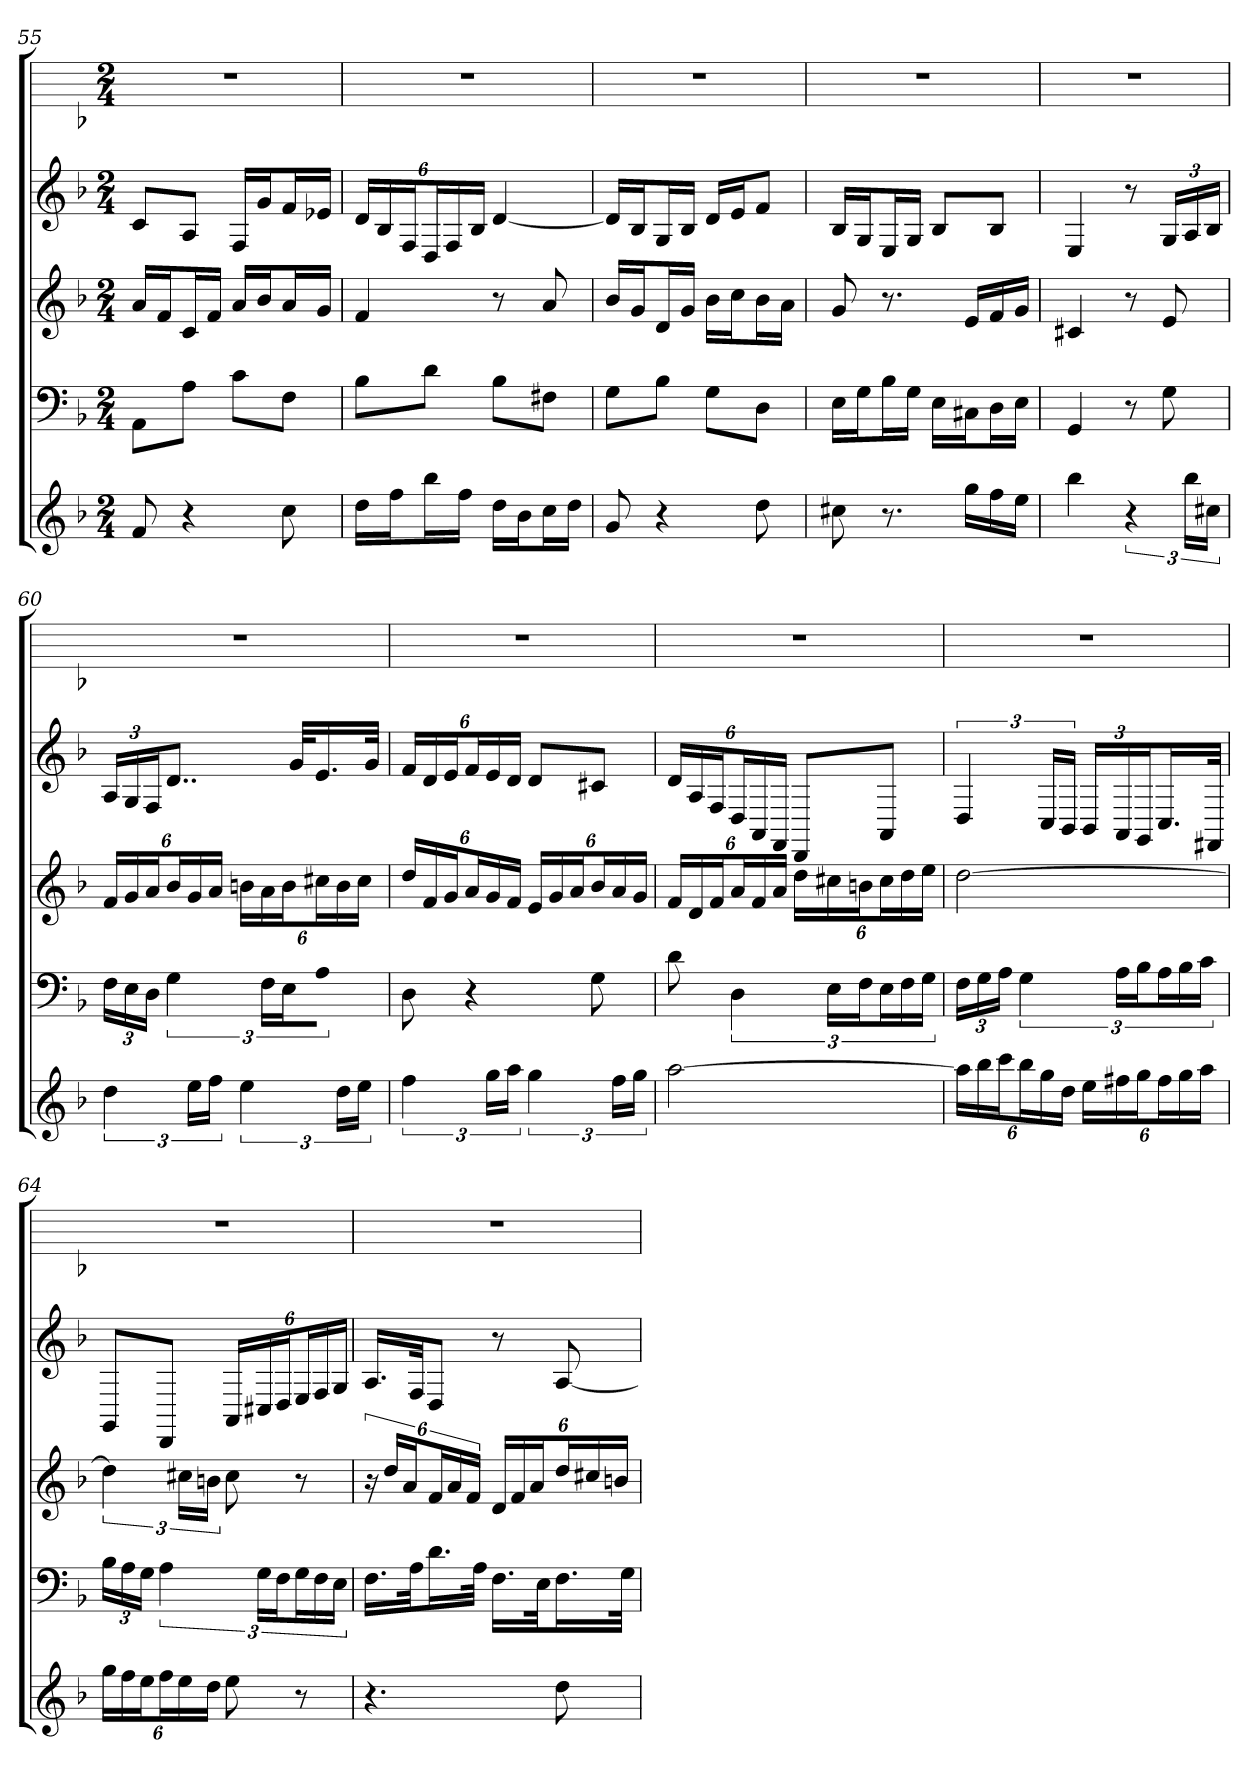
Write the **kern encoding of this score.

**kern	**kern	**kern	**kern	**kern
*part5	*part4	*part3	*part2	*part1
*staff5	*staff4	*staff3	*staff2	*staff1
*k[b-]	*k[b-]	*k[b-]	*k[b-]	*k[b-]
*d:	*d:	*d:	*d:	*d:
*M2/4	*M2/4	*M2/4	*M2/4	*M2/4
=55	=55	=55	=55	=55
8f	8AAL	16aLL	8cL	2r
.	.	16fJ	.	.
4r	8AJ	16cL	8AJ	.
.	.	16fJJ	.	.
.	8cL	16aLL	16FLL	.
.	.	16b-J	16gJ	.
8cc	8FJ	16aL	16fL	.
.	.	16gJJ	16e-XJJ	.
=56	=56	=56	=56	=56
16ddLL	8B-L	4f	24dLL	2r
.	.	.	24B-	.
16ffJ	.	.	.	.
.	.	.	24FJ	.
16bb-L	8dJ	.	24DL	.
.	.	.	24F	.
16ffJJ	.	.	.	.
.	.	.	24B-JJ	.
16ddLL	8B-L	8r	[4d	.
16b-J	.	.	.	.
16ccL	8F#XJ	8a	.	.
16ddJJ	.	.	.	.
=57	=57	=57	=57	=57
8g	8GL	16b-LL	16dLL]	2r
.	.	16gJ	16B-J	.
4r	8B-J	16dL	16GL	.
.	.	16gJJ	16B-JJ	.
.	8GL	16b-LL	16dLL	.
.	.	16ccJ	16eJ	.
8dd	8DJ	16b-L	8fJ	.
.	.	16aJJ	.	.
=58	=58	=58	=58	=58
8cc#X	16ELL	8g	16B-LL	2r
.	16GJ	.	16GJ	.
8.r	16B-L	8.r	16EL	.
.	16GJJ	.	16GJJ	.
.	16ELL	.	8B-L	.
16ggLL	16C#XJ	16eLL	.	.
16ff	16DL	16f	8B-J	.
16eeJJ	16EJJ	16gJJ	.	.
=59	=59	=59	=59	=59
4bb-	4GG	4c#X	4E	2r
6r	8r	8r	8r	.
.	8G	8e	24GLL	.
24bb-LL	.	.	24A	.
24cc#XJJ	.	.	24B-JJ	.
=60	=60	=60	=60	=60
6dd	24FLL	24fLL	24ALL	2r
.	24E	24g	24G	.
.	24DJJ	24aJ	24FJ	.
.	6G	24b-L	8..dJ	.
24eeLL	.	24g	.	.
24ffJJ	.	24aJJ	.	.
6ee	.	24bnLL	.	.
.	24FLL	24a	.	.
.	24EJ	24bJ	.	.
.	.	.	32gKLL	.
.	8AJ	24cc#XL	16.e	.
24ddLL	.	24b	.	.
24eeJJ	.	24cc#JJ	.	.
.	.	.	32gJJk	.
=61	=61	=61	=61	=61
6ff	8D	24ddLL	24fLL	2r
.	.	24f	24d	.
.	.	24gJ	24eJ	.
.	4r	24aL	24fL	.
24ggLL	.	24g	24e	.
24aaJJ	.	24fJJ	24dJJ	.
6gg	.	24eLL	8dL	.
.	.	24g	.	.
.	.	24aJ	.	.
.	8G	24b-L	8c#XJ	.
24ffLL	.	24a	.	.
24ggJJ	.	24gJJ	.	.
=62	=62	=62	=62	=62
[2aa	8d	24fLL	24dLL	2r
.	.	24d	24A	.
.	.	24fJ	24FJ	.
.	6D	24aL	24DL	.
.	.	24f	24AA	.
.	.	24aJJ	24FFJJ	.
.	.	24ddLL	8DDL	.
.	24ELL	24cc#X	.	.
.	24FJ	24bnJ	.	.
.	24EL	24cc#L	8AAJ	.
.	24F	24dd	.	.
.	24GJJ	24eeJJ	.	.
=63	=63	=63	=63	=63
24aaLL]	24FLL	[2dd	6D	2r
24bb-	24G	.	.	.
24cccJ	24AJJ	.	.	.
24bb-L	6G	.	.	.
24gg	.	.	24CLL	.
24ddJJ	.	.	24BB-JJ	.
24eeLL	.	.	24BB-LL	.
24ff#X	24ALL	.	24AA	.
24ggJ	24B-J	.	24GGJ	.
24ff#L	24AL	.	16.CL	.
24gg	24B-	.	.	.
24aaJJ	24cJJ	.	.	.
.	.	.	32FF#XJJk	.
=64	=64	=64	=64	=64
24ggLL	24B-LL	6dd]	8GGL	2r
24ff	24A	.	.	.
24eeJ	24GJJ	.	.	.
24ffL	6A	.	8DDJ	.
24ee	.	24cc#XLL	.	.
24ddJJ	.	24bnJJ	.	.
8ee	.	8cc#	24AALL	.
.	24GLL	.	24C#X	.
.	24FJ	.	24DJ	.
8r	24GL	8r	24EL	.
.	24F	.	24F	.
.	24EJJ	.	24GJJ	.
=65	=65	=65	=65	=65
4.r	16.FLL	24r	16.ALL	2r
.	.	24ddLL	.	.
.	.	24aJ	.	.
.	32AJk	.	32FJk	.
.	16.dL	24fL	8DJ	.
.	.	24a	.	.
.	.	24fJJ	.	.
.	32AJJk	.	.	.
.	16.FLL	24dLL	8r	.
.	.	24f	.	.
.	.	24aJ	.	.
.	32EJk	.	.	.
8dd	16.FL	24ddL	[8A	.
.	.	24cc#X	.	.
.	.	24bnJJ	.	.
.	32GJJk	.	.	.
=	=	=	=	=
*-	*-	*-	*-	*-
